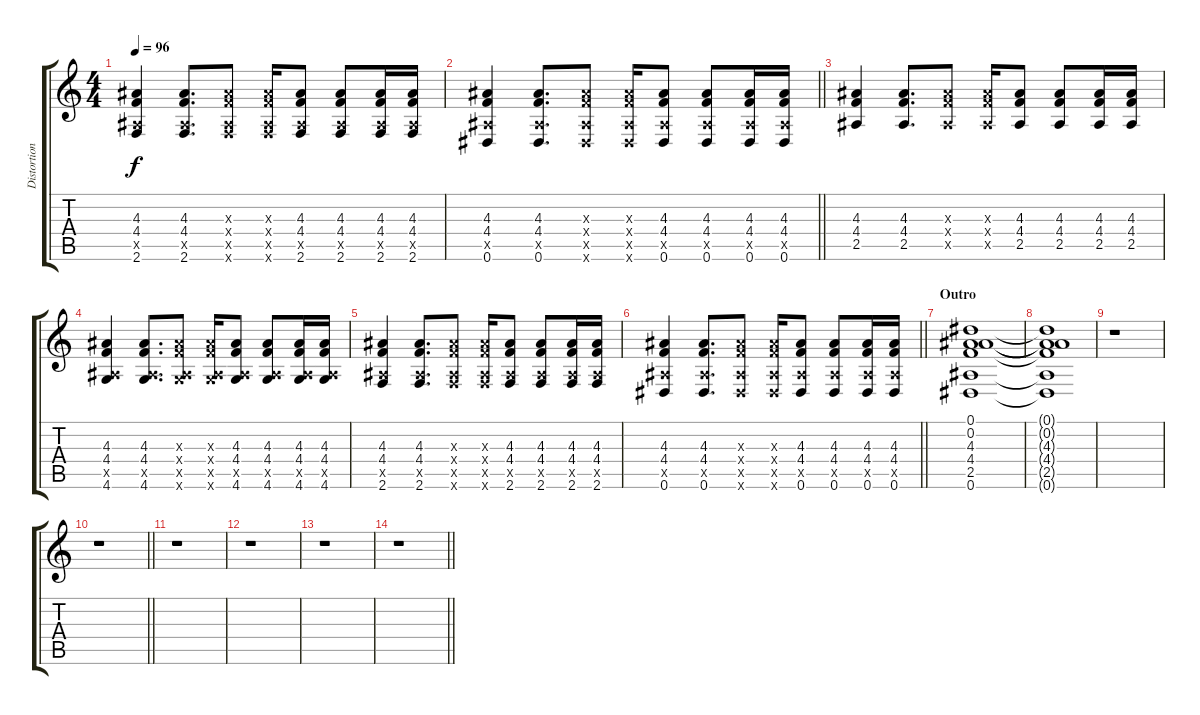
\track ("Distortion Guitar" "Distortion") {instrument distortionguitar}
\staff {score tabs}
\tuning (Eb4 Bb3 Gb3 Db3 Ab2 Eb2) {hide}
\ts (4 4)
\tempo 96
\clef g2
\ks c
(4.3 4.4 2.5{x} 2.6).4{dy f} (4.3 4.4 2.5{x} 2.6).8{d} (4.3{x} 4.4{x} 2.5{x} 2.6{x}).8 (4.3{x} 4.4{x} 2.5{x} 2.6{x}).16 (4.3 4.4 2.5{x} 2.6).8 (4.3 4.4 2.5{x} 2.6).8 (4.3 4.4 2.5{x} 2.6).16 (4.3 4.4 2.5{x} 2.6).16 |
\barLineRight lightlight
(4.3 4.4 2.5{x} 0.6).4 (4.3 4.4 2.5{x} 0.6).8{d} (4.3{x} 4.4{x} 2.5{x} 0.6{x}).8 (4.3{x} 4.4{x} 2.5{x} 0.6{x}).16 (4.3 4.4 2.5{x} 0.6).8 (4.3 4.4 2.5{x} 0.6).8 (4.3 4.4 2.5{x} 0.6).16 (4.3 4.4 2.5{x} 0.6).16 |
(4.3 4.4 2.5).4 (4.3 4.4 2.5).8{d} (4.3{x} 4.4{x} 2.5{x}).8 (4.3{x} 4.4{x} 2.5{x}).16 (4.3 4.4 2.5).8 (4.3 4.4 2.5).8 (4.3 4.4 2.5).16 (4.3 4.4 2.5).16 |
(4.3 4.4 2.5{x} 4.6).4 (4.3 4.4 2.5{x} 4.6).8{d} (4.3{x} 4.4{x} 2.5{x} 4.6{x}).8 (4.3{x} 4.4{x} 2.5{x} 4.6{x}).16 (4.3 4.4 2.5{x} 4.6).8 (4.3 4.4 2.5{x} 4.6).8 (4.3 4.4 2.5{x} 4.6).16 (4.3 4.4 2.5{x} 4.6).16 |
(4.3 4.4 2.5{x} 2.6).4 (4.3 4.4 2.5{x} 2.6).8{d} (4.3{x} 4.4{x} 2.5{x} 2.6{x}).8 (4.3{x} 4.4{x} 2.5{x} 2.6{x}).16 (4.3 4.4 2.5{x} 2.6).8 (4.3 4.4 2.5{x} 2.6).8 (4.3 4.4 2.5{x} 2.6).16 (4.3 4.4 2.5{x} 2.6).16 |
\barLineRight lightlight
(4.3 4.4 2.5{x} 0.6).4 (4.3 4.4 2.5{x} 0.6).8{d} (4.3{x} 4.4{x} 2.5{x} 0.6{x}).8 (4.3{x} 4.4{x} 2.5{x} 0.6{x}).16 (4.3 4.4 2.5{x} 0.6).8 (4.3 4.4 2.5{x} 0.6).8 (4.3 4.4 2.5{x} 0.6).16 (4.3 4.4 2.5{x} 0.6).16 |
\section ("" "Outro")
(0.1 0.2 4.3 4.4 2.5 0.6).1{volume 0} |
(0.1{t} 0.2{t} 4.3{t} 4.4{t} 2.5{t} 0.6{t}).1 |
r.1 |
\barLineRight lightlight
r.1 |
r.1 |
r.1 |
r.1 |
\barLineRight lightlight
r.1
